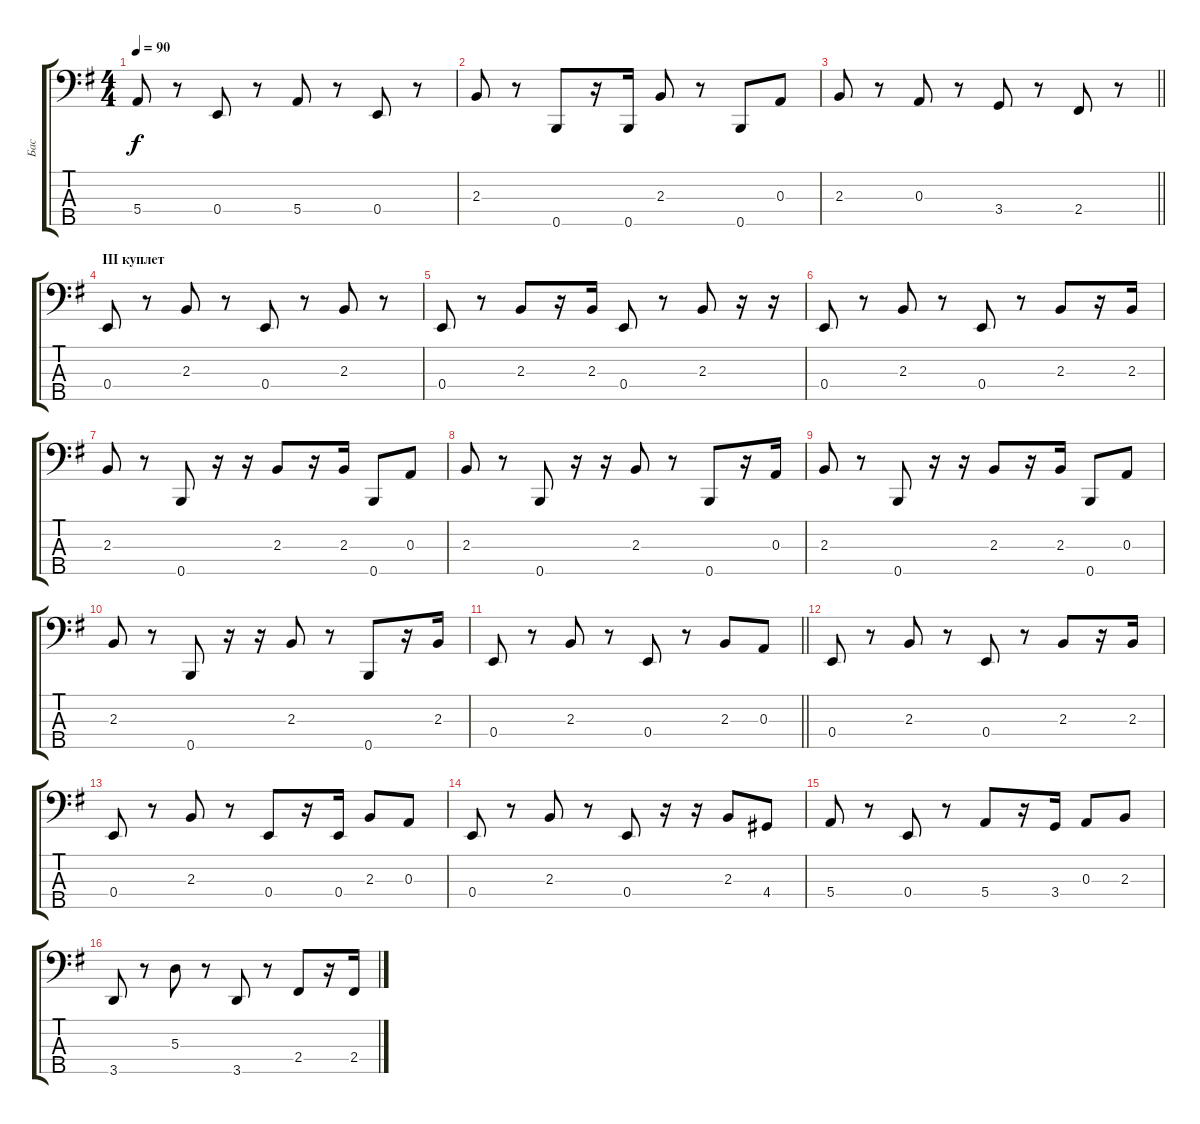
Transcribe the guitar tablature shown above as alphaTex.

\track ("Бас" "Бас") {instrument electricbassfinger}
\staff {score tabs}
\tuning (G2 D2 A1 E1 B0) {hide}
\ts (4 4)
\tempo 90
\clef f4
\ks eminor
5.4.8{dy f} r.8 0.4.8 r.8 5.4.8 r.8 0.4.8 r.8 |
2.3.8 r.8 0.5.8 r.16 0.5.16 2.3.8 r.8 0.5.8 0.3.8 |
\barLineRight lightlight
2.3.8 r.8 0.3.8 r.8 3.4.8 r.8 2.4.8 r.8 |
\section ("" "III куплет")
0.4.8 r.8 2.3.8 r.8 0.4.8 r.8 2.3.8 r.8 |
0.4.8 r.8 2.3.8 r.16 2.3.16 0.4.8 r.8 2.3.8 r.16 r.16 |
0.4.8 r.8 2.3.8 r.8 0.4.8 r.8 2.3.8 r.16 2.3.16 |
2.3.8 r.8 0.5.8 r.16 r.16 2.3.8 r.16 2.3.16 0.5.8 0.3.8 |
2.3.8 r.8 0.5.8 r.16 r.16 2.3.8 r.8 0.5.8 r.16 0.3.16 |
2.3.8 r.8 0.5.8 r.16 r.16 2.3.8 r.16 2.3.16 0.5.8 0.3.8 |
2.3.8 r.8 0.5.8 r.16 r.16 2.3.8 r.8 0.5.8 r.16 2.3.16 |
\barLineRight lightlight
0.4.8 r.8 2.3.8 r.8 0.4.8 r.8 2.3.8 0.3.8 |
0.4.8 r.8 2.3.8 r.8 0.4.8 r.8 2.3.8 r.16 2.3.16 |
0.4.8 r.8 2.3.8 r.8 0.4.8 r.16 0.4.16 2.3.8 0.3.8 |
0.4.8 r.8 2.3.8 r.8 0.4.8 r.16 r.16 2.3.8 4.4.8 |
5.4.8 r.8 0.4.8 r.8 5.4.8 r.16 3.4.16 0.3.8 2.3.8 |
3.5.8 r.8 5.3.8 r.8 3.5.8 r.8 2.4.8 r.16 2.4.16
